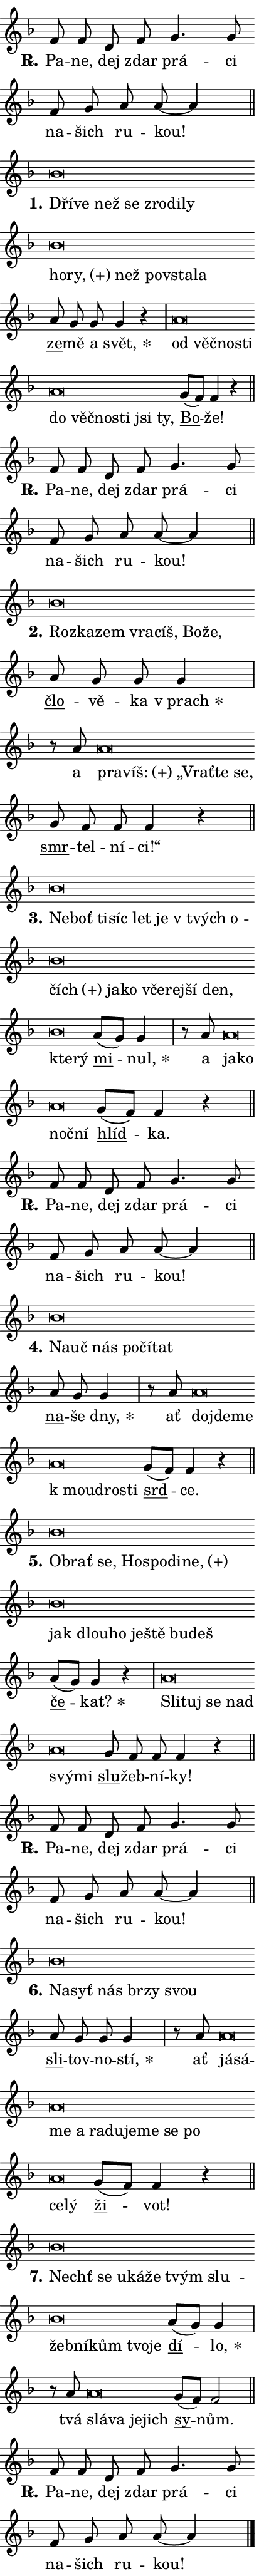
\version "2.24.0"
\header { tagline = "" }
\paper {
  indent = 0\cm
  top-margin = 0\cm
  right-margin = 0.13\cm % to fit lyric hyphens
  bottom-margin = 0\cm
  left-margin = 0\cm
  paper-width = 7\cm
  page-breaking = #ly:one-page-breaking
  system-system-spacing.basic-distance = #11
  score-system-spacing.basic-distance = #11
  ragged-last = ##f
}


%% Author: Thomas Morley
%% https://lists.gnu.org/archive/html/lilypond-user/2020-05/msg00002.html
#(define (line-position grob)
"Returns position of @var[grob} in current system:
   @code{'start}, if at first time-step
   @code{'end}, if at last time-step
   @code{'middle} otherwise
"
  (let* ((col (ly:item-get-column grob))
         (ln (ly:grob-object col 'left-neighbor))
         (rn (ly:grob-object col 'right-neighbor))
         (col-to-check-left (if (ly:grob? ln) ln col))
         (col-to-check-right (if (ly:grob? rn) rn col))
         (break-dir-left
           (and
             (ly:grob-property col-to-check-left 'non-musical #f)
             (ly:item-break-dir col-to-check-left)))
         (break-dir-right
           (and
             (ly:grob-property col-to-check-right 'non-musical #f)
             (ly:item-break-dir col-to-check-right))))
        (cond ((eqv? 1 break-dir-left) 'start)
              ((eqv? -1 break-dir-right) 'end)
              (else 'middle))))

#(define (tranparent-at-line-position vctor)
  (lambda (grob)
  "Relying on @code{line-position} select the relevant enry from @var{vctor}.
Used to determine transparency,"
    (case (line-position grob)
      ((end) (not (vector-ref vctor 0)))
      ((middle) (not (vector-ref vctor 1)))
      ((start) (not (vector-ref vctor 2))))))

noteHeadBreakVisibility =
#(define-music-function (break-visibility)(vector?)
"Makes @code{NoteHead}s transparent relying on @var{break-visibility}"
#{
  \override NoteHead.transparent =
    #(tranparent-at-line-position break-visibility)
#})

#(define delete-ledgers-for-transparent-note-heads
  (lambda (grob)
    "Reads whether a @code{NoteHead} is transparent.
If so this @code{NoteHead} is removed from @code{'note-heads} from
@var{grob}, which is supposed to be @code{LedgerLineSpanner}.
As a result ledgers are not printed for this @code{NoteHead}"
    (let* ((nhds-array (ly:grob-object grob 'note-heads))
           (nhds-list
             (if (ly:grob-array? nhds-array)
                 (ly:grob-array->list nhds-array)
                 '()))
           ;; Relies on the transparent-property being done before
           ;; Staff.LedgerLineSpanner.after-line-breaking is executed.
           ;; This is fragile ...
           (to-keep
             (remove
               (lambda (nhd)
                 (ly:grob-property nhd 'transparent #f))
               nhds-list)))
      ;; TODO find a better method to iterate over grob-arrays, similiar
      ;; to filter/remove etc for lists
      ;; For now rebuilt from scratch
      (set! (ly:grob-object grob 'note-heads)  '())
      (for-each
        (lambda (nhd)
          (ly:pointer-group-interface::add-grob grob 'note-heads nhd))
        to-keep))))

squashNotes = {
  \override NoteHead.X-extent = #'(-0.2 . 0.2)
  \override NoteHead.Y-extent = #'(-0.75 . 0)
  \override NoteHead.stencil =
    #(lambda (grob)
       (let ((pos (ly:grob-property grob 'staff-position)))
         (begin
           (if (< pos -7) (display "ERROR: Lower brevis then expected\n") (display ""))
           (if (<= pos -6) ly:text-interface::print ly:note-head::print))))
}
unSquashNotes = {
  \revert NoteHead.X-extent
  \revert NoteHead.Y-extent
  \revert NoteHead.stencil
}

hideNotes = \noteHeadBreakVisibility #begin-of-line-visible
unHideNotes = \noteHeadBreakVisibility #all-visible

% work-around for resetting accidentals
% https://lilypond.org/doc/v2.23/Documentation/notation/displaying-rhythms#unmetered-music
cadenzaMeasure = {
  \cadenzaOff
  \partial 1024 s1024
  \cadenzaOn
}

#(define-markup-command (accent layout props text) (markup?)
  "Underline accented syllable"
  (interpret-markup layout props
    #{\markup \override #'(offset . 4.3) \underline { #text }#}))

responsum = \markup \concat {
  "R" \hspace #-1.05 \path #0.1 #'((moveto 0 0.07) (lineto 0.9 0.8)) \hspace #0.05 "."
}

spaceSize = #0.6828661417322834 % exact space size for TeX Gyre Schola

\layout {
  \context {
    \Staff
    \remove "Time_signature_engraver"
    \override LedgerLineSpanner.after-line-breaking = #delete-ledgers-for-transparent-note-heads
  }
  \context {
    \Lyrics {
      \override LyricSpace.minimum-distance = \spaceSize
      \override LyricText.font-name = #"TeX Gyre Schola"
      \override LyricText.font-size = 1
      \override StanzaNumber.font-name = #"TeX Gyre Schola Bold"
      \override StanzaNumber.font-size = 1
    }
  }
  \context {
    \Score 
    \override NoteHead.text =
      #(lambda (grob) 
        (let ((pos (ly:grob-property grob 'staff-position)))
          #{\markup {
            \combine
              \halign #-0.55 \raise #(if (= pos -6) 0 0.5) \override #'(thickness . 2) \draw-line #'(3.2 . 0)
              \musicglyph "noteheads.sM1"
          }#}))
  }
}

% magnetic-lyrics.ily
%
%   written by
%     Jean Abou Samra <jean@abou-samra.fr>
%     Werner Lemberg <wl@gnu.org>
%
%   adapted by
%     Jiri Hon <jiri.hon@gmail.com>
%
% Version 2022-Apr-15

% https://www.mail-archive.com/lilypond-user@gnu.org/msg149350.html

#(define (Left_hyphen_pointer_engraver context)
   "Collect syllable-hyphen-syllable occurrences in lyrics and store
them in properties.  This engraver only looks to the left.  For
example, if the lyrics input is @code{foo -- bar}, it does the
following.

@itemize @bullet
@item
Set the @code{text} property of the @code{LyricHyphen} grob between
@q{foo} and @q{bar} to @code{foo}.

@item
Set the @code{left-hyphen} property of the @code{LyricText} grob with
text @q{foo} to the @code{LyricHyphen} grob between @q{foo} and
@q{bar}.
@end itemize

Use this auxiliary engraver in combination with the
@code{lyric-@/text::@/apply-@/magnetic-@/offset!} hook."
   (let ((hyphen #f)
         (text #f))
     (make-engraver
      (acknowledgers
       ((lyric-syllable-interface engraver grob source-engraver)
        (set! text grob)))
      (end-acknowledgers
       ((lyric-hyphen-interface engraver grob source-engraver)
        ;(when (not (grob::has-interface grob 'lyric-space-interface))
          (set! hyphen grob)));)
      ((stop-translation-timestep engraver)
       (when (and text hyphen)
         (ly:grob-set-object! text 'left-hyphen hyphen))
       (set! text #f)
       (set! hyphen #f)))))

#(define (lyric-text::apply-magnetic-offset! grob)
   "If the space between two syllables is less than the value in
property @code{LyricText@/.details@/.squash-threshold}, move the right
syllable to the left so that it gets concatenated with the left
syllable.

Use this function as a hook for
@code{LyricText@/.after-@/line-@/breaking} if the
@code{Left_@/hyphen_@/pointer_@/engraver} is active."
   (let ((hyphen (ly:grob-object grob 'left-hyphen #f)))
     (when hyphen
       (let ((left-text (ly:spanner-bound hyphen LEFT)))
         (when (grob::has-interface left-text 'lyric-syllable-interface)
           (let* ((common (ly:grob-common-refpoint grob left-text X))
                  (this-x-ext (ly:grob-extent grob common X))
                  (left-x-ext
                   (begin
                     ;; Trigger magnetism for left-text.
                     (ly:grob-property left-text 'after-line-breaking)
                     (ly:grob-extent left-text common X)))
                  ;; `delta` is the gap width between two syllables.
                  (delta (- (interval-start this-x-ext)
                            (interval-end left-x-ext)))
                  (details (ly:grob-property grob 'details))
                  (threshold (assoc-get 'squash-threshold details 0.2)))
             (when (< delta threshold)
               (let* (;; We have to manipulate the input text so that
                      ;; ligatures crossing syllable boundaries are not
                      ;; disabled.  For languages based on the Latin
                      ;; script this is essentially a beautification.
                      ;; However, for non-Western scripts it can be a
                      ;; necessity.
                      (lt (ly:grob-property left-text 'text))
                      (rt (ly:grob-property grob 'text))
                      (is-space (grob::has-interface hyphen 'lyric-space-interface))
                      (space (if is-space " " ""))
                      (extra-delta (if is-space spaceSize 0))
                      ;; Append new syllable.
                      (ltrt-space (if (and (string? lt) (string? rt))
                                (string-append lt space rt)
                                (make-concat-markup (list lt space rt))))
                      ;; Right-align `ltrt` to the right side.
                      (ltrt-space-markup (grob-interpret-markup
                               grob
                               (make-translate-markup
                                (cons (interval-length this-x-ext) 0)
                                (make-right-align-markup ltrt-space)))))
                 (begin
                   ;; Don't print `left-text`.
                   (ly:grob-set-property! left-text 'stencil #f)
                   ;; Set text and stencil (which holds all collected
                   ;; syllables so far) and shift it to the left.
                   (ly:grob-set-property! grob 'text ltrt-space)
                   (ly:grob-set-property! grob 'stencil ltrt-space-markup)
                   (ly:grob-translate-axis! grob (- (- delta extra-delta)) X))))))))))


#(define (lyric-hyphen::displace-bounds-first grob)
   ;; Make very sure this callback isn't triggered too early.
   (let ((left (ly:spanner-bound grob LEFT))
         (right (ly:spanner-bound grob RIGHT)))
     (ly:grob-property left 'after-line-breaking)
     (ly:grob-property right 'after-line-breaking)
     (ly:lyric-hyphen::print grob)))

squashThreshold = #0.4

\layout {
  \context {
    \Lyrics
    \consists #Left_hyphen_pointer_engraver
    \override LyricText.after-line-breaking =
      #lyric-text::apply-magnetic-offset!
    \override LyricHyphen.stencil = #lyric-hyphen::displace-bounds-first
    \override LyricText.details.squash-threshold = \squashThreshold
    \override LyricHyphen.minimum-distance = 0
    \override LyricHyphen.minimum-length = \squashThreshold
  }
}

squashText = \override LyricText.details.squash-threshold = 9999
unSquashText = \override LyricText.details.squash-threshold = \squashThreshold

leftText = \override LyricText.self-alignment-X = #LEFT
unLeftText = \revert LyricText.self-alignment-X

starOffset = #(lambda (grob) 
                (let ((x_offset (ly:self-alignment-interface::aligned-on-x-parent grob)))
                  (if (= x_offset 0) 0 (+ x_offset 1.2))))

star = #(define-music-function (syllable)(string?)
"Append star separator at the end of a syllable"
#{
  \once \override LyricText.X-offset = #starOffset
  \lyricmode { \markup {
    #syllable
    \override #'((font-name . "TeX Gyre Schola Bold")) \hspace #0.2 \lower #0.65 \larger "*"
  } }
#})

starAccent = #(define-music-function (syllable)(string?)
"Append star separator at the end of a syllable and make accent"
#{
  \once \override LyricText.X-offset = #starOffset
  \lyricmode { \markup {
    \accent #syllable
    \override #'((font-name . "TeX Gyre Schola Bold")) \hspace #0.2 \lower #0.65 \larger "*"
  } }
#})

breath = #(define-music-function (syllable)(string?)
"Append breathing indicator at the end of a syllable"
#{
  \lyricmode { \markup { #syllable "+" } }
#})

optionalBreath = #(define-music-function (syllable)(string?)
"Append optional breathing indicator at the end of a syllable"
#{
  \lyricmode { \markup { #syllable "(+)" } }
#})


\score {
    <<
        \new Voice = "melody" { \cadenzaOn \key f \major \relative { f'8 f d f g4. g8 \bar "" f8 g a a~ a4 \cadenzaMeasure \bar "||" \break } }
        \new Lyrics \lyricsto "melody" { \lyricmode { \set stanza = \responsum
Pa -- ne, dej zdar prá -- ci na -- šich ru -- kou! } }
    >>
    \layout {}
}

\score {
    <<
        \new Voice = "melody" { \cadenzaOn \key f \major \relative { \squashNotes bes'\breve*1/16 \hideNotes \breve*1/16 \bar "" \breve*1/16 \bar "" \breve*1/16 \bar "" \breve*1/16 \bar "" \breve*1/16 \bar "" \breve*1/16 \bar "" \breve*1/16 \bar "" \breve*1/16 \bar "" \breve*1/16 \bar "" \breve*1/16 \bar "" \breve*1/16 \breve*1/16 \bar "" \unHideNotes \unSquashNotes \bar "" a8 g g g4 r \cadenzaMeasure \bar "|" \squashNotes a\breve*1/16 \hideNotes \breve*1/16 \bar "" \breve*1/16 \bar "" \breve*1/16 \bar "" \breve*1/16 \bar "" \breve*1/16 \bar "" \breve*1/16 \bar "" \breve*1/16 \bar "" \breve*1/16 \breve*1/16 \bar "" \unHideNotes \unSquashNotes \bar "" g8[( f)] f4 r \cadenzaMeasure \bar "||" \break } }
        \new Lyrics \lyricsto "melody" { \lyricmode { \set stanza = "1."
\leftText Dří -- \squashText ve než se zro -- di -- ly ho -- \optionalBreath ry, než po -- vsta -- la \unLeftText \unSquashText \markup \accent ze -- mě a \star svět, \leftText od \squashText věč -- no -- sti do věč -- no -- sti jsi ty, \unLeftText \unSquashText \markup \accent Bo -- že! } }
    >>
    \layout {}
}

\score {
    <<
        \new Voice = "melody" { \cadenzaOn \key f \major \relative { f'8 f d f g4. g8 \bar "" f8 g a a~ a4 \cadenzaMeasure \bar "||" \break } }
        \new Lyrics \lyricsto "melody" { \lyricmode { \set stanza = \responsum
Pa -- ne, dej zdar prá -- ci na -- šich ru -- kou! } }
    >>
    \layout {}
}

\score {
    <<
        \new Voice = "melody" { \cadenzaOn \key f \major \relative { \squashNotes bes'\breve*1/16 \hideNotes \breve*1/16 \bar "" \breve*1/16 \bar "" \breve*1/16 \bar "" \breve*1/16 \bar "" \breve*1/16 \breve*1/16 \bar "" \unHideNotes \unSquashNotes \bar "" a8 g g g4 \cadenzaMeasure \bar "|" r8 a8 \squashNotes a\breve*1/16 \hideNotes \breve*1/16 \bar "" \breve*1/16 \bar "" \breve*1/16 \breve*1/16 \bar "" \unHideNotes \unSquashNotes \bar "" g8 f f f4 r \cadenzaMeasure \bar "||" \break } }
        \new Lyrics \lyricsto "melody" { \lyricmode { \set stanza = "2."
\leftText Roz -- \squashText ka -- zem vra -- cíš, Bo -- že, \unLeftText \unSquashText \markup \accent člo -- vě -- ka \star "v prach" a \leftText pra -- \squashText \optionalBreath víš: „Vrať -- te se, \unLeftText \unSquashText \markup \accent smr -- tel -- ní -- ci!“ } }
    >>
    \layout {}
}

\score {
    <<
        \new Voice = "melody" { \cadenzaOn \key f \major \relative { \squashNotes bes'\breve*1/16 \hideNotes \breve*1/16 \bar "" \breve*1/16 \bar "" \breve*1/16 \bar "" \breve*1/16 \bar "" \breve*1/16 \bar "" \breve*1/16 \bar "" \breve*1/16 \bar "" \breve*1/16 \bar "" \breve*1/16 \bar "" \breve*1/16 \bar "" \breve*1/16 \bar "" \breve*1/16 \bar "" \breve*1/16 \bar "" \breve*1/16 \bar "" \breve*1/16 \breve*1/16 \bar "" \unHideNotes \unSquashNotes \bar "" a8[( g)] g4 \cadenzaMeasure \bar "|" r8 a8 \squashNotes a\breve*1/16 \hideNotes \breve*1/16 \bar "" \breve*1/16 \breve*1/16 \bar "" \unHideNotes \unSquashNotes \bar "" g8[( f)] f4 r \cadenzaMeasure \bar "||" \break } }
        \new Lyrics \lyricsto "melody" { \lyricmode { \set stanza = "3."
\leftText Ne -- \squashText boť ti -- síc let je "v tvých" o -- \optionalBreath čích ja -- ko vče -- rej -- ší den, kte -- rý \unLeftText \unSquashText \markup \accent mi -- \star nul, a \leftText ja -- \squashText ko noč -- ní \unLeftText \unSquashText \markup \accent hlíd -- ka. } }
    >>
    \layout {}
}

\score {
    <<
        \new Voice = "melody" { \cadenzaOn \key f \major \relative { f'8 f d f g4. g8 \bar "" f8 g a a~ a4 \cadenzaMeasure \bar "||" \break } }
        \new Lyrics \lyricsto "melody" { \lyricmode { \set stanza = \responsum
Pa -- ne, dej zdar prá -- ci na -- šich ru -- kou! } }
    >>
    \layout {}
}

\score {
    <<
        \new Voice = "melody" { \cadenzaOn \key f \major \relative { \squashNotes bes'\breve*1/16 \hideNotes \breve*1/16 \bar "" \breve*1/16 \bar "" \breve*1/16 \bar "" \breve*1/16 \breve*1/16 \bar "" \unHideNotes \unSquashNotes \bar "" a8 g g4 \cadenzaMeasure \bar "|" r8 a8 \squashNotes a\breve*1/16 \hideNotes \breve*1/16 \bar "" \breve*1/16 \bar "" \breve*1/16 \bar "" \breve*1/16 \breve*1/16 \bar "" \unHideNotes \unSquashNotes \bar "" g8[( f)] f4 r \cadenzaMeasure \bar "||" \break } }
        \new Lyrics \lyricsto "melody" { \lyricmode { \set stanza = "4."
\leftText Na -- \squashText uč nás po -- čí -- tat \unLeftText \unSquashText \markup \accent na -- še \star dny, ať \leftText do -- \squashText jde -- me "k mou" -- dro -- sti \unLeftText \unSquashText \markup \accent srd -- ce. } }
    >>
    \layout {}
}

\score {
    <<
        \new Voice = "melody" { \cadenzaOn \key f \major \relative { \squashNotes bes'\breve*1/16 \hideNotes \breve*1/16 \bar "" \breve*1/16 \bar "" \breve*1/16 \bar "" \breve*1/16 \bar "" \breve*1/16 \bar "" \breve*1/16 \bar "" \breve*1/16 \bar "" \breve*1/16 \bar "" \breve*1/16 \bar "" \breve*1/16 \bar "" \breve*1/16 \bar "" \breve*1/16 \breve*1/16 \bar "" \unHideNotes \unSquashNotes \bar "" a8[( g)] g4 r \cadenzaMeasure \bar "|" \squashNotes a\breve*1/16 \hideNotes \breve*1/16 \bar "" \breve*1/16 \bar "" \breve*1/16 \bar "" \breve*1/16 \breve*1/16 \bar "" \unHideNotes \unSquashNotes \bar "" g8 f f f4 r \cadenzaMeasure \bar "||" \break } }
        \new Lyrics \lyricsto "melody" { \lyricmode { \set stanza = "5."
\leftText Ob -- \squashText rať se, Ho -- spo -- di -- \optionalBreath ne, jak dlou -- ho je -- ště bu -- deš \unLeftText \unSquashText \markup \accent če -- \star kat? \leftText Sli -- \squashText tuj se nad svý -- mi \unLeftText \unSquashText \markup \accent slu -- žeb -- ní -- ky! } }
    >>
    \layout {}
}

\score {
    <<
        \new Voice = "melody" { \cadenzaOn \key f \major \relative { f'8 f d f g4. g8 \bar "" f8 g a a~ a4 \cadenzaMeasure \bar "||" \break } }
        \new Lyrics \lyricsto "melody" { \lyricmode { \set stanza = \responsum
Pa -- ne, dej zdar prá -- ci na -- šich ru -- kou! } }
    >>
    \layout {}
}

\score {
    <<
        \new Voice = "melody" { \cadenzaOn \key f \major \relative { \squashNotes bes'\breve*1/16 \hideNotes \breve*1/16 \bar "" \breve*1/16 \bar "" \breve*1/16 \bar "" \breve*1/16 \breve*1/16 \bar "" \unHideNotes \unSquashNotes \bar "" a8 g g g4 \cadenzaMeasure \bar "|" r8 a8 \squashNotes a\breve*1/16 \hideNotes \breve*1/16 \bar "" \breve*1/16 \bar "" \breve*1/16 \bar "" \breve*1/16 \bar "" \breve*1/16 \bar "" \breve*1/16 \bar "" \breve*1/16 \bar "" \breve*1/16 \bar "" \breve*1/16 \bar "" \breve*1/16 \breve*1/16 \bar "" \unHideNotes \unSquashNotes \bar "" g8[( f)] f4 r \cadenzaMeasure \bar "||" \break } }
        \new Lyrics \lyricsto "melody" { \lyricmode { \set stanza = "6."
\leftText Na -- \squashText syť nás br -- zy svou \unLeftText \unSquashText \markup \accent sli -- tov -- no -- \star stí, ať \leftText já -- \squashText sá -- me a ra -- du -- je -- me se po ce -- lý \unLeftText \unSquashText \markup \accent ži -- vot! } }
    >>
    \layout {}
}

\score {
    <<
        \new Voice = "melody" { \cadenzaOn \key f \major \relative { \squashNotes bes'\breve*1/16 \hideNotes \breve*1/16 \bar "" \breve*1/16 \bar "" \breve*1/16 \bar "" \breve*1/16 \bar "" \breve*1/16 \bar "" \breve*1/16 \bar "" \breve*1/16 \bar "" \breve*1/16 \bar "" \breve*1/16 \bar "" \breve*1/16 \breve*1/16 \bar "" \unHideNotes \unSquashNotes \bar "" a8[( g)] g4 \cadenzaMeasure \bar "|" r8 a8 \squashNotes a\breve*1/16 \hideNotes \breve*1/16 \bar "" \breve*1/16 \breve*1/16 \bar "" \unHideNotes \unSquashNotes \bar "" g8[( f)] f2 \cadenzaMeasure \bar "||" \break } }
        \new Lyrics \lyricsto "melody" { \lyricmode { \set stanza = "7."
\leftText Nechť \squashText se u -- ká -- že tvým slu -- žeb -- ní -- kům tvo -- je \unLeftText \unSquashText \markup \accent dí -- \star lo, tvá \leftText slá -- \squashText va je -- jich \unLeftText \unSquashText \markup \accent sy -- nům. } }
    >>
    \layout {}
}

\score {
    <<
        \new Voice = "melody" { \cadenzaOn \key f \major \relative { f'8 f d f g4. g8 \bar "" f8 g a a~ a4 \cadenzaMeasure \bar "||" \break } \bar "|." }
        \new Lyrics \lyricsto "melody" { \lyricmode { \set stanza = \responsum
Pa -- ne, dej zdar prá -- ci na -- šich ru -- kou! } }
    >>
    \layout {}
}
